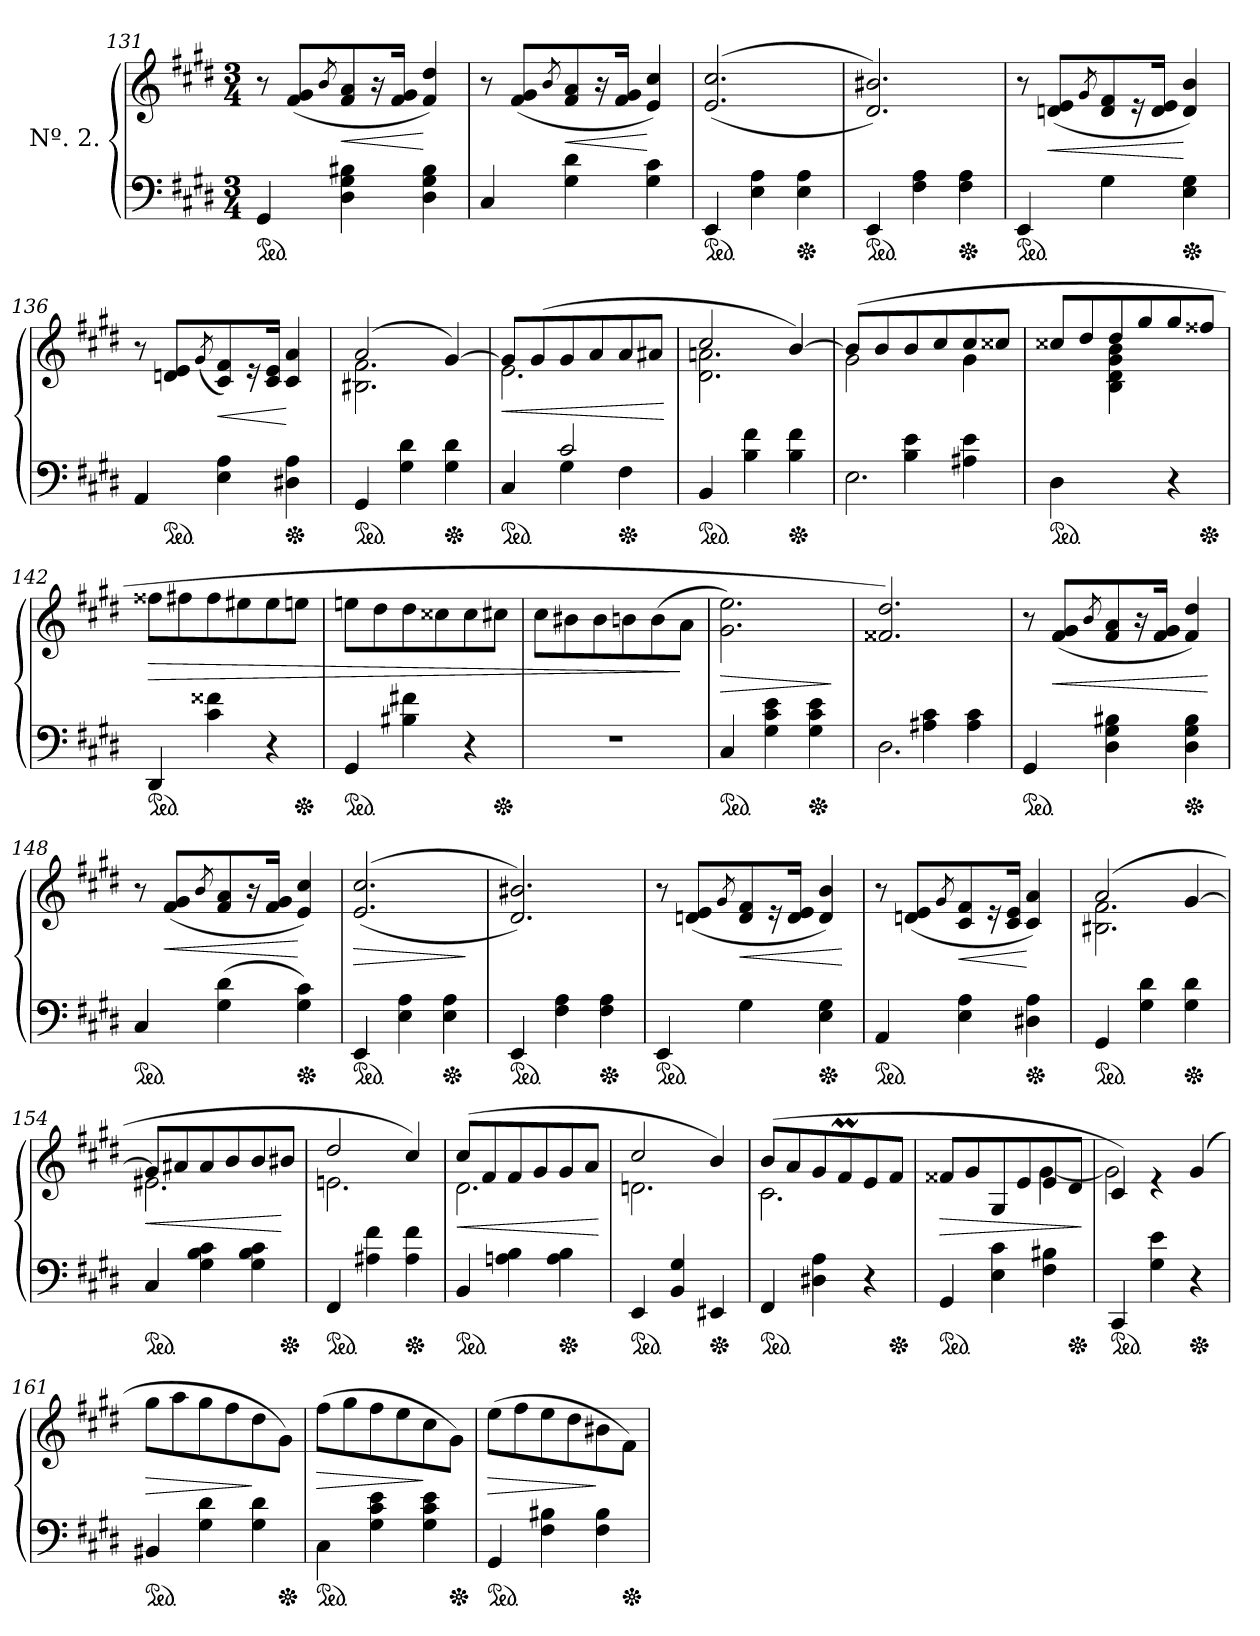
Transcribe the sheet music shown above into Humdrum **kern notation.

**kern	**kern	**dynam
*part1	*part1	*part1
*staff2	*staff1	*staff1/2
*I"Nº. 2.	*	*
*clefF4	*clefG2	*
*k[f#c#g#d#]	*k[f#c#g#d#]	*
*M3/4	*M3/4	*
*ped	*	*
=131	=131	=131
4GG#	8r	.
.	(8f# 8g#L	.
.	8qb/	.
4D# 4G# 4B#X	8f# 8a	<
.	16r	.
.	16f# 16g#Jk	.
4D# 4G# 4B#	4f# 4dd#)	[
=132	=132	=132
4C#	8r	.
.	(8f# 8g#L	.
.	8qb/	.
4G# 4d#	8f# 8a	<
.	16r	.
.	16f# 16g#Jk	.
4G# 4c#	4e 4cc#)	[
=133	=133	=133
*ped	*	*
4EE	(<(>2.e 2.cc#	.
4E 4A	.	.
*Xped	*	*
4E 4A	.	.
=134	=134	=134
*ped	*	*
4EE	2.d# 2.b#X))	.
4F# 4A	.	.
*Xped	*	*
4F# 4A	.	.
=135	=135	=135
*ped	*	*
4EE	8r	.
.	(8dn 8eL	<
.	8qg#/	.
4G#	8d 8f#	.
.	16r	.
.	16d 16eJk	.
*Xped	*	*
4E 4G#	4d 4b)	[
=136	=136	=136
4AA	8r	.
*ped	*	*
.	8dn 8eL	.
.	(8qg#/	.
4E 4A	8c# 8f#)	<
.	16r	.
.	16c# 16eJk	.
*Xped	*	*
4D#X 4A	4c# 4a	[
=137	=137	=137
*	*^	*
*ped	*	*	*
4GG#	(2a	2.B#X 2.f#	.
4G# 4d#	.	.	.
*Xped	*	*	*
4G# 4d#	[4g#)	.	.
=138	=138	=138	=138
*^	*	*	*
*ped	*	*	*	*
4C#	4ryy	8g#L]	2.e	<
.	.	(>8g#	.	.
2c#	4G#	8g#	.	.
.	.	8a	.	.
*Xped	*	*	*	*
.	4F#	8a	.	.
.	.	8a#XJ	.	.
*v	*v	*	*	*
*	*v	*v	*
.	.	[
=139	=139	=139
*	*^	*
*ped	*	*	*
4BB	2cc#	2.d# 2.an	.
4B 4f#	.	.	.
*Xped	*	*	*
4B 4f#	[4b)	.	.
=140	=140	=140	=140
*^	*	*	*
4ryy	2.E	(>8bL]	2g#	.
.	.	8b	.	.
4B\ 4e\	.	8b	.	.
.	.	8cc#	.	.
4A#X\ 4e\	.	8cc#	4g#	.
.	.	8cc##XJ	.	.
*v	*v	*	*	*
=141	=141	=141	=141
*ped	*	*	*
4D#	8cc##X/L	4ryy	.
.	8dd#	.	.
4ryy	8dd#	4B 4d# 4g# 4b	.
.	8gg#	.	.
4r	8gg#	4ryy	.
*Xped	*	*	*
.	8ff##XJ	.	.
*	*v	*v	*
=142	=142	=142
*ped	*	*
4DD#	8ff##XL	>
.	8ff#X	.
4c# 4f##X	8ff#	.
.	8ee#X	.
4r	8ee#	.
*Xped	*	*
.	8eenJ	.
=143	=143	=143
*ped	*	*
4GG#	8eenL	.
.	8dd#	.
4B#X 4f#X	8dd#	.
.	8cc##X	.
4r	8cc##	.
*Xped	*	*
.	8cc#XJ	.
=144	=144	=144
2.rF	8cc#L	.
.	8b#X	.
.	8b#	.
.	8bn	.
.	(8b	.
.	8aJ	]
=145	=145	=145
*ped	*	*
4C#	2.g# 2.ee)	>
4G# 4c# 4e	.	.
*Xped	*	*
4G# 4c# 4e	.	.
.	.	]
=146	=146	=146
*^	*	*
4reyy	2.D#	2.f##X 2.dd#)	.
4A#X\ 4c#\	.	.	.
4A#\ 4c#\	.	.	.
*v	*v	*	*
=147	=147	=147
*ped	*	*
4GG#	8r	.
.	(8f# 8g#L	<
.	8qb/	.
4D# 4G# 4B#X	8f# 8a	.
.	16r	.
.	16f# 16g#Jk	.
*Xped	*	*
4D# 4G# 4B#	4f# 4dd#)	.
.	.	[
=148	=148	=148
*ped	*	*
4C#	8r	.
.	(<8f# 8g#L	<
.	8qb/	.
(4G# 4d#	8f# 8a	.
.	16r	.
.	16f# 16g#Jk	.
*Xped	*	*
4G# 4c#)	4e 4cc#)	[
=149	=149	=149
*ped	*	*
4EE	(<(>2.e 2.cc#	>
4E 4A	.	.
*Xped	*	*
4E 4A	.	.
.	.	]
=150	=150	=150
*ped	*	*
4EE	2.d# 2.b#X))	.
4F# 4A	.	.
*Xped	*	*
4F# 4A	.	.
=151	=151	=151
*ped	*	*
4EE	8r	.
.	(8dn 8eL	.
.	8qg#/	.
4G#	8d 8f#	<
.	16r	.
.	16d 16eJk	.
*Xped	*	*
4E 4G#	4d 4b)	.
.	.	[
=152	=152	=152
*ped	*	*
4AA	8r	.
.	(8dn 8eL	.
.	8qg#/	.
4E 4A	8c# 8f#	<
.	16r	.
.	16c# 16eJk	.
*Xped	*	*
4D#X 4A	4c# 4a)	[
=153	=153	=153
*	*^	*
*ped	*	*	*
4GG#	(>2a	2.B#X 2.f#	.
4G# 4d#	.	.	.
*Xped	*	*	*
4G# 4d#	[4g#	.	.
=154	=154	=154	=154
*ped	*	*	*
4C#	8g#L]	2.e#X	<
.	8a#X	.	.
4G# 4B 4c#	8a#	.	.
.	8b	.	.
4G# 4B 4c#	8b	.	.
*Xped	*	*	*
.	8b#XJ	.	[
=155	=155	=155	=155
*ped	*	*	*
4FF#	2dd#	2.en	.
4A#X\ 4f#\	.	.	.
*Xped	*	*	*
4A#\ 4f#\	4cc#)	.	.
=156	=156	=156	=156
*ped	*	*	*
4BB	(>8cc#L	2.d#	<
.	8f#	.	.
4An 4B	8f#	.	.
.	8g#	.	.
*Xped	*	*	*
4A 4B	8g#	.	.
.	8aJ	.	.
*	*v	*v	*
.	.	[
=157	=157	=157
*	*^	*
*ped	*	*	*
4EE	2cc#	2.dn	.
4BB/ 4G#/	.	.	.
*Xped	*	*	*
4EE#X	4b)	.	.
=158	=158	=158	=158
*ped	*	*	*
4FF#	(8bL	2.c#	.
.	8a	.	.
4D#X 4A	8g#	.	.
.	8f#M	.	.
4r	8e	.	.
*Xped	*	*	*
.	8f#J	.	.
=159	=159	=159	=159
*ped	*	*	*
4GG#	8f##XL	2ryy	>
.	8g#	.	.
4E 4c#	8G#	.	.
.	8e	.	.
4F# 4B#X	8e	[4g#	.
*Xped	*	*	*
.	8d#J	.	.
*	*v	*v	*
.	.	]
=160	=160	=160
*	*^	*
*ped	*	*	*
4CC#	4c#)	2g#]	.
4G# 4e	4re	.	.
*Xped	*	*	*
4r	(>4g#	4ryy	.
=161	=161	=161	=161
!	!LO:TX:a:B:t=Più mosso.	!	!
*	*v	*v	*
*ped	*	*
4BB#X	8gg#L	>
.	8aa	.
4G# 4d#	8gg#	.
.	8ff#	.
4G# 4d#	8dd#	]
*Xped	*	*
.	8g#J)	.
=162	=162	=162
*ped	*	*
4C#\	(8ff#L	>
.	8gg#	.
4G# 4c# 4e	8ff#	.
.	8ee	.
4G# 4c# 4e	8cc#	]
*Xped	*	*
.	8g#J)	.
=163	=163	=163
*ped	*	*
4GG#	(>8eeL	>
.	8ff#	.
4F# 4B#X	8ee	.
.	8dd#	.
4F# 4B#	8b#X	]
*Xped	*	*
.	8f#J)	.
=	=	=
*-	*-	*-
